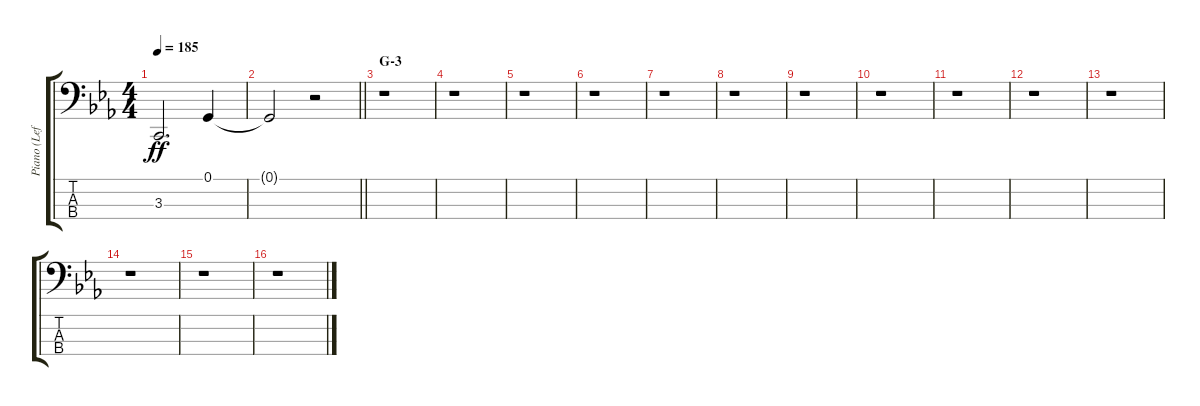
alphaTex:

\track ("Piano (Left Hand)" "Piano (Lef") {instrument acousticgrandpiano}
\staff {score tabs}
\tuning (G2 D2 A1 E1) {hide}
\ts (4 4)
\tempo 185
\clef f4
\ks eb
3.3.2{d dy ff} 0.1.4 |
\barLineRight lightlight
0.1{t}.2 r.2 |
\section ("" "G-3")
r.1 |
r.1 |
r.1 |
r.1 |
r.1 |
r.1 |
r.1 |
r.1 |
r.1 |
r.1 |
r.1 |
r.1 |
r.1 |
r.1
